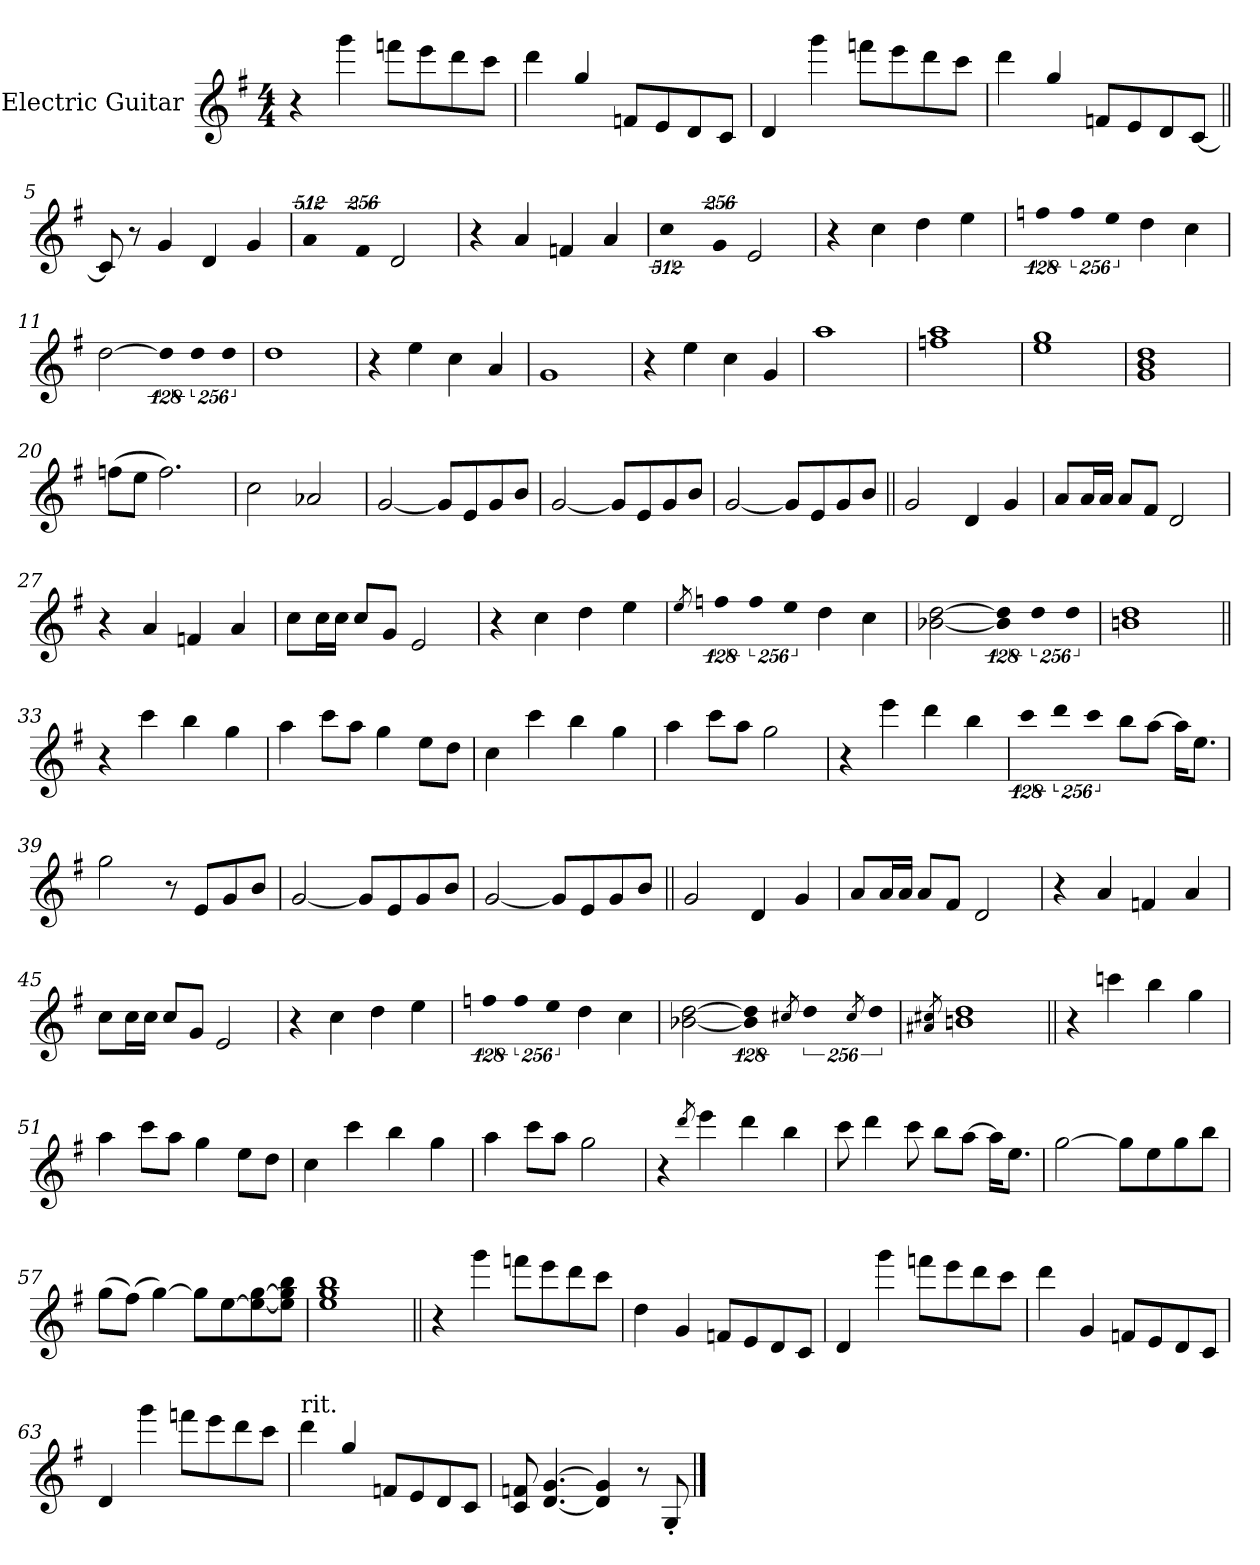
**kern
*part1
*staff1
*I"Electric Guitar
*I'E. Gtr.
!!LO:PB:g=z
*clefG2
*ITrd7c12
*k[f#]
*G:
*M4/4
*MM120
=1
4r
4ggi\
8ffni\L
8eei\
8ddi\
8cci\J
=2
4ddi\
4gi/
8Fni/L
8Ei/
8Di/
8Ci/J
=3
4Di/
4ggi\
8ffni\L
8eei\
8ddi\
8cci\J
=4
4ddi\
4gi/
8Fni/L
8Ei/
8Di/
[<8Ci/J
!!LO:LB:g=z
=5||
8Ci/]
8r
4Gi/
4Di/
4Gi/
=6
!LO:N:vis=2
1024%341Ai/
!LO:N:vis=4
1024%171F#i/
2Di/
=7
4r
4Ai/
4Fni/
4Ai/
=8
!LO:N:vis=2
1024%341ci\
!LO:N:vis=4
1024%171Gi/
2Ei/
=9
4r
4ci\
4di\
4ei\
!!LO:LB:g=z
=10
!LO:N:vis=4
512%85fni\
!LO:N:vis=4
1024%171fi\
!LO:N:vis=4
1024%171ei\
4di\
4ci\
=11
[>2di\
!LO:N:vis=4
512%85di\]
!LO:N:vis=4
1024%171di\
!LO:N:vis=4
1024%171di\
=12
1di
=13
4r
4ei\
4ci\
4Ai/
=14
1Gi
!!LO:LB:g=z
=15
4r
4ei\
4ci\
4Gi/
=16
1ai
=17
1fni 1ai
=18
1ei 1gi
=19
1Gi 1Bi 1di
!!LO:LB:g=z
=20
(8fni\L
8ei\J
2.fi\)
=21
2ci\
2A-Xi/
=22
[<2Gi/
8Gi/L]
8Ei/
8Gi/
8Bi/J
=23
[<2Gi/
8Gi/L]
8Ei/
8Gi/
8Bi/J
=24
[<2Gi/
8Gi/L]
8Ei/
8Gi/
8Bi/J
!!LO:LB:g=z
=25||
2Gi/
4Di/
4Gi/
=26
8Ai/L
16Ai/L
16Ai/JJ
8Ai/L
8F#i/J
2Di/
=27
4r
4Ai/
4Fni/
4Ai/
=28
8ci\L
16ci\L
16ci\JJ
8ci/L
8Gi/J
2Ei/
!!LO:LB:g=z
=29
4r
4ci\
4di\
4ei\
=30
8qei/
!LO:N:vis=4
512%85fni\
!LO:N:vis=4
1024%171fi\
!LO:N:vis=4
1024%171ei\
4di\
4ci\
=31
[<2B-Xi\ [>2di
!LO:N:vis=4
512%85B-i\] 512%85di]
!LO:N:vis=4
1024%171di\
!LO:N:vis=4
1024%171di\
=32
1Bni 1di
!!LO:LB:g=z
=33||
4r
4cci\
4bi\
4gi\
=34
4ai\
8cci\L
8ai\J
4gi\
8ei\L
8di\J
=35
4ci\
4cci\
4bi\
4gi\
=36
4ai\
8cci\L
8ai\J
2gi\
=37
4r
4eei\
4ddi\
4bi\
!!LO:LB:g=z
=38
!LO:N:vis=4
512%85cci\
!LO:N:vis=4
1024%171ddi\
!LO:N:vis=4
1024%171cci\
8bi\L
[>8ai\J
16ai\KL]
8.ei\J
=39
2gi\
8r
8Ei/L
8Gi/
8Bi/J
=40
[<2Gi/
8Gi/L]
8Ei/
8Gi/
8Bi/J
=41
[<2Gi/
8Gi/L]
8Ei/
8Gi/
8Bi/J
!!LO:LB:g=z
=42||
2Gi/
4Di/
4Gi/
=43
8Ai/L
16Ai/L
16Ai/JJ
8Ai/L
8F#i/J
2Di/
=44
4r
4Ai/
4Fni/
4Ai/
=45
8ci\L
16ci\L
16ci\JJ
8ci/L
8Gi/J
2Ei/
!!LO:PB:g=z
=46
4r
4ci\
4di\
4ei\
=47
!LO:N:vis=4
512%85fni\
!LO:N:vis=4
1024%171fi\
!LO:N:vis=4
1024%171ei\
4di\
4ci\
=48
[<2B-Xi\ [>2di
!LO:N:vis=4
512%85B-i\] 512%85di]
8qc#Xi/
!LO:N:vis=4
1024%171di\
8qc#i/
!LO:N:vis=4
1024%171di\
=49
8qA#Xi/ 8qc#Xi
1Bni 1di
!!LO:LB:g=z
=50||
4r
4ccni\
4bi\
4gi\
=51
4ai\
8cci\L
8ai\J
4gi\
8ei\L
8di\J
=52
4ci\
4cci\
4bi\
4gi\
=53
4ai\
8cci\L
8ai\J
2gi\
=54
4r
8qddi/
4eei\
4ddi\
4bi\
!!LO:LB:g=z
=55
8cci\
4ddi\
8cci\
8bi\L
[>8ai\J
16ai\KL]
8.ei\J
=56
[>2gi\
8gi\L]
8ei\
8gi\
8bi\J
=57
(8gi\L
(8f#i\J)
[>4gi\)
8gi\L]
[>8ei\
8ei\_> [>8gi
8ei\] 8gi] 8biJ
=58
1ei 1gi 1bi
!!LO:LB:g=z
=59||
4r
4ggi\
8ffni\L
8eei\
8ddi\
8cci\J
=60
4di\
4Gi/
8Fni/L
8Ei/
8Di/
8Ci/J
=61
4Di/
4ggi\
8ffni\L
8eei\
8ddi\
8cci\J
=62
4ddi\
4Gi/
8Fni/L
8Ei/
8Di/
8Ci/J
!!LO:LB:g=z
=63
4Di/
4ggi\
8ffni\L
8eei\
8ddi\
8cci\J
=64
!LO:TX:t=rit.
4ddi\
4gi/
8Fni/L
8Ei/
8Di/
8Ci/J
=65
8Ci/ 8Fni
[<4.Di/ [>4.Gi
4Di/] 4Gi]
8r
8GG'i/
==
*-
